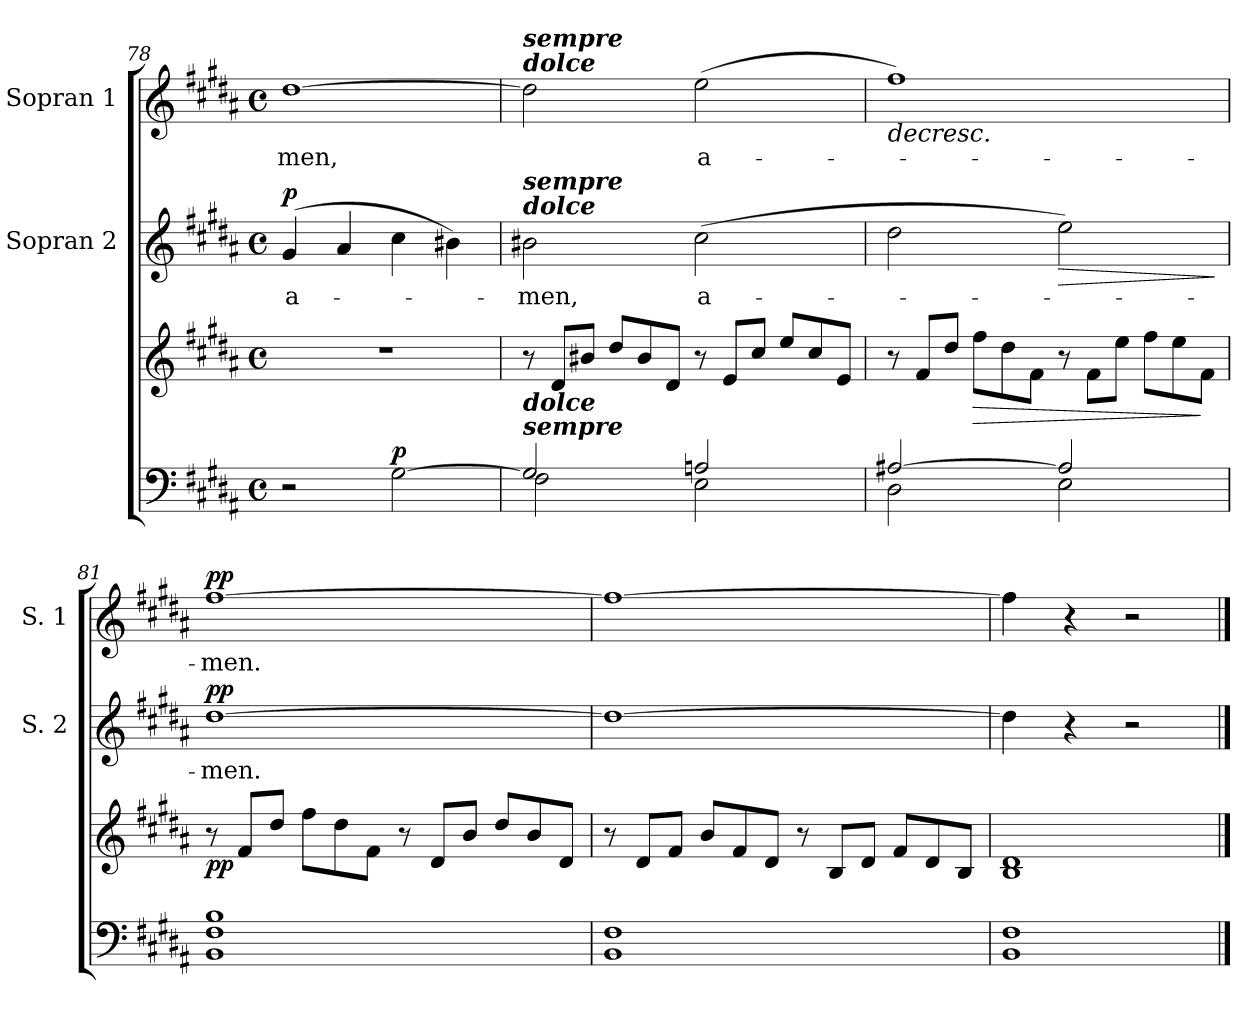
**kern	**kern	**dynam	**kern	**text	**dynam	**kern	**text	**dynam
*part3	*part3	*part3	*part2	*part2	*part2	*part1	*part1	*part1
*staff4	*staff3	*staff3/4	*staff2	*staff2	*staff2	*staff1	*staff1	*staff1
*	*	*	*I"Sopran 2	*	*	*I"Sopran 1	*	*
*	*	*	*I'S. 2	*	*	*I'S. 1	*	*
!!LO:PB:g=z
*clefF4	*clefG2	*	*clefG2	*	*	*clefG2	*	*
*k[f#c#g#d#a#]	*k[f#c#g#d#a#]	*	*k[f#c#g#d#a#]	*	*	*k[f#c#g#d#a#]	*	*
*B:	*B:	*	*B:	*	*	*B:	*	*
*M4/4	*M4/4	*	*M4/4	*	*	*M4/4	*	*
*met(c)	*met(c)	*	*met(c)	*	*	*met(c)	*	*
=78	=78	=78	=78	=78	=78	=78	=78	=78
!	!	!	!	!LO:LY:b	!LO:DY:a	!	!LO:LY:b	!
2r	1r	.	(4g#/	a-	p	[1dd#	-men,	.
.	.	.	4a#/	.	.	.	.	.
!	!	!LO:DY:a=2	!	!	!	!	!	!
[2G#\	.	p	4cc#\	.	.	.	.	.
.	.	.	4b#X\)	.	.	.	.	.
=79	=79	=79	=79	=79	=79	=79	=79	=79
*^	*	*	*	*	*	*	*	*
*	*	*Xtuplet	*	*	*	*	*	*	*
!	!	!	!	!	!	!	!LO:TX:a:Bi:t=dolce	!	!
!	!	!	!	!	!	!	!LO:TX:a:Bi:t=sempre	!	!
!	!	!	!	!LO:TX:a:Bi:t=dolce	!	!	!	!	!
!	!	!	!	!LO:TX:a:Bi:t=sempre	!	!	!	!	!
!	!	!LO:TX:b:Bi:t=dolce	!	!	!	!	!	!	!
!	!	!LO:TX:b:Bi:t=sempre	!	!	!	!	!	!	!
!	!	!	!	!	!LO:LY:b	!	!	!	!
2G#/]	2F#\	12r	.	2b#X\	-men,	.	2dd#\]	.	.
.	.	12d#/L	.	.	.	.	.	.	.
.	.	12b#X/J	.	.	.	.	.	.	.
.	.	12dd#/L	.	.	.	.	.	.	.
.	.	12b#/	.	.	.	.	.	.	.
.	.	12d#/J	.	.	.	.	.	.	.
!	!	!	!	!	!LO:LY:b	!	!	!LO:LY:b	!
2An/	2E\	12r	.	(>2cc#\	a-	.	(>2ee\	a-	.
.	.	12e/L	.	.	.	.	.	.	.
.	.	12cc#/J	.	.	.	.	.	.	.
.	.	12ee/L	.	.	.	.	.	.	.
.	.	12cc#/	.	.	.	.	.	.	.
.	.	12e/J	.	.	.	.	.	.	.
=80	=80	=80	=80	=80	=80	=80	=80	=80	=80
!	!	!	!	!	!	!	!	!	!LO:HP:b
[>2A#X/	2D#\	12r	.	2dd#\	.	.	1ff#)	.	>
.	.	12f#/L	.	.	.	.	.	.	.
.	.	12dd#/J	.	.	.	.	.	.	.
!	!	!	!LO:HP:b	!	!	!	!	!	!
.	.	12ff#\L	>	.	.	.	.	.	.
.	.	12dd#\	.	.	.	.	.	.	.
.	.	12f#\J	.	.	.	.	.	.	.
!	!	!	!	!	!	!LO:HP:b	!	!	!
2A#/]	2E\	12r	.	2ee\)	.	>	.	.	.
.	.	12f#\L	.	.	.	.	.	.	.
.	.	12ee\J	.	.	.	.	.	.	.
.	.	12ff#\L	.	.	.	.	.	.	.
.	.	12ee\	.	.	.	.	.	.	.
.	.	12f#\J	]	.	.	.	.	.	.
*v	*v	*	*	*	*	*	*	*	*
.	.	.	.	.	]	.	.	.
=81	=81	=81	=81	=81	=81	=81	=81	=81
!	!	!LO:DY:b	!	!LO:LY:b	!LO:DY:a	!	!LO:LY:b	!LO:DY:a
1BB 1F# 1B	12r	pp	[1dd#	-men.	pp	[1ff#	-men.	pp
.	12f#/L	.	.	.	.	.	.	.
.	12dd#/J	.	.	.	.	.	.	.
.	12ff#\L	.	.	.	.	.	.	.
.	12dd#\	.	.	.	.	.	.	.
.	12f#\J	.	.	.	.	.	.	.
.	12r	.	.	.	.	.	.	.
.	12d#/L	.	.	.	.	.	.	.
.	12b/J	.	.	.	.	.	.	.
.	12dd#/L	.	.	.	.	.	.	.
.	12b/	.	.	.	.	.	.	.
.	12d#/J	.	.	.	.	.	.	.
.	.	.	.	.	.	.	.	]
!!LO:LB:g=z
=82	=82	=82	=82	=82	=82	=82	=82	=82
1BB 1F#	12r	.	1dd#_	.	.	1ff#_	.	.
.	12d#/L	.	.	.	.	.	.	.
.	12f#/J	.	.	.	.	.	.	.
.	12b/L	.	.	.	.	.	.	.
.	12f#/	.	.	.	.	.	.	.
.	12d#/J	.	.	.	.	.	.	.
.	12r	.	.	.	.	.	.	.
.	12B/L	.	.	.	.	.	.	.
.	12d#/J	.	.	.	.	.	.	.
.	12f#/L	.	.	.	.	.	.	.
.	12d#/	.	.	.	.	.	.	.
.	12B/J	.	.	.	.	.	.	.
=83	=83	=83	=83	=83	=83	=83	=83	=83
1BB 1F#	1B 1d#	.	4dd#\]	.	.	4ff#\]	.	.
.	.	.	4r	.	.	4r	.	.
.	.	.	2r	.	.	2r	.	.
==	==	==	==	==	==	==	==	==
*-	*-	*-	*-	*-	*-	*-	*-	*-
